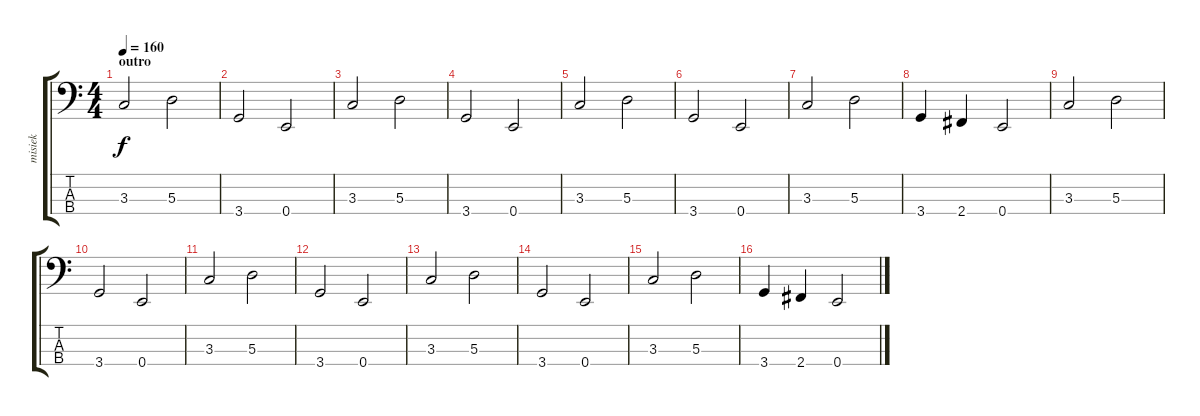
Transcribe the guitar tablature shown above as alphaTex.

\track ("misiek" "misiek") {instrument electricbasspick}
\staff {score tabs}
\tuning (G2 D2 A1 E1) {hide}
\ts (4 4)
\section ("" "outro")
\tempo 160
\clef f4
\ks c
3.3.2{dy f} 5.3.2 |
3.4.2 0.4.2 |
3.3.2 5.3.2 |
3.4.2 0.4.2 |
3.3.2 5.3.2 |
3.4.2 0.4.2 |
3.3.2 5.3.2 |
3.4.4 2.4.4 0.4.2 |
3.3.2 5.3.2 |
3.4.2 0.4.2 |
3.3.2 5.3.2 |
3.4.2 0.4.2 |
3.3.2 5.3.2 |
3.4.2 0.4.2 |
3.3.2 5.3.2 |
3.4.4 2.4.4 0.4.2
